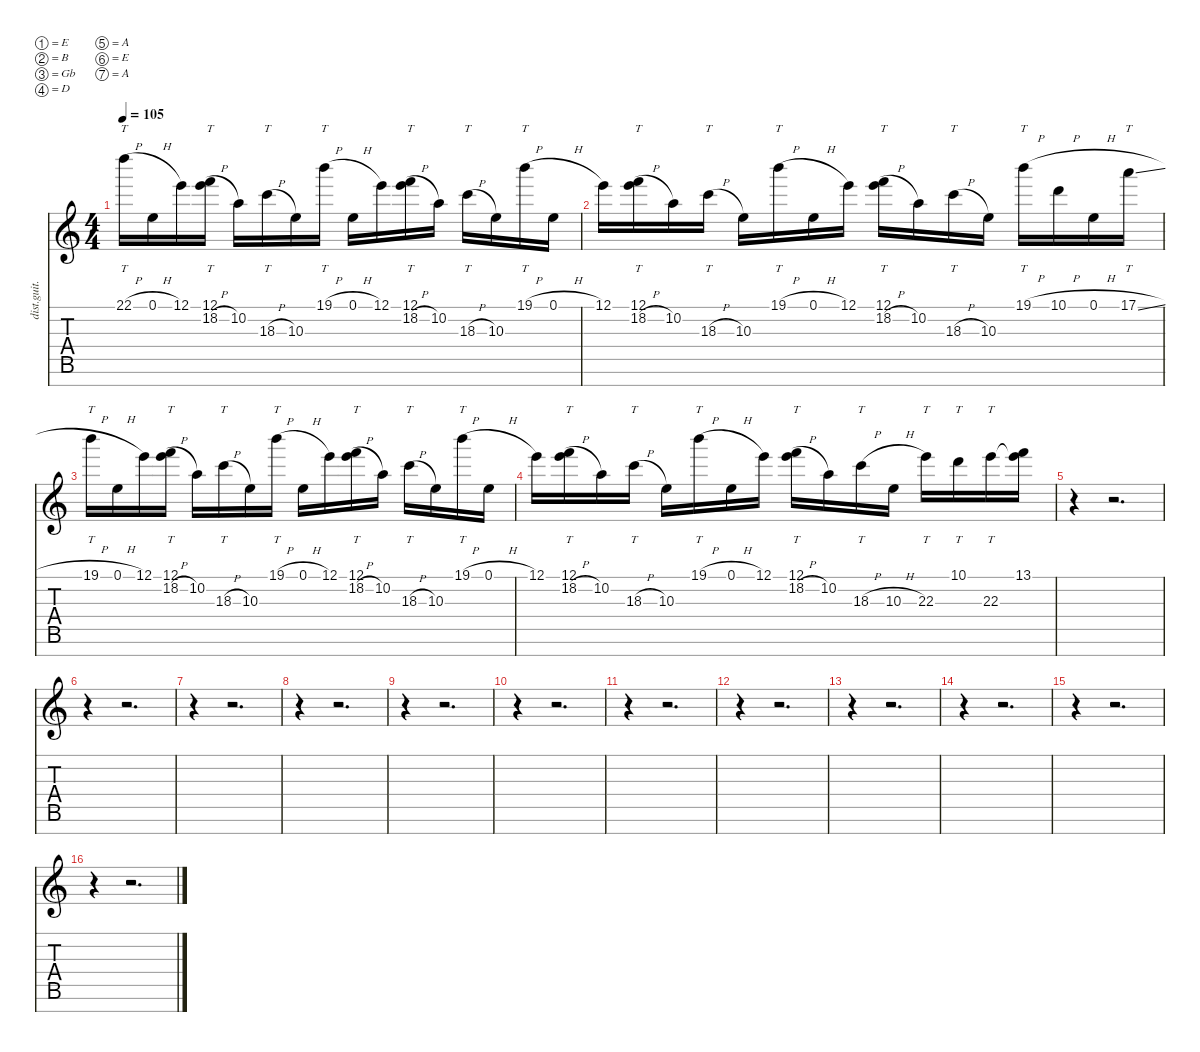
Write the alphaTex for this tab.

\defaultSystemsLayout 4
\hideDynamics
\bracketExtendMode nobrackets
\track ("Lead Guitar" "dist.guit.") {instrument distortionguitar}
\staff {score tabs}
\tuning (E4 B3 Gb3 D3 A2 E2 A1)
\ts (4 4)
\tempo 105
\clef g2
\ks c
22.1{h}.16{tt dy mf beam Down} 0.1{h}.16{beam Down} 12.1.16{beam Down} (12.1 18.2{h}).16{tt beam Down} 10.2.16{beam Down} 18.3{h}.16{tt beam Down} 10.3.16{beam Down} 19.1{h}.16{tt beam Down} 0.1{h}.16{beam Down} 12.1.16{beam Down} (12.1 18.2{h}).16{tt beam Down} 10.2.16{beam Down} 18.3{h}.16{tt beam Down} 10.3.16{beam Down} 19.1{h}.16{tt beam Down} 0.1{h}.16{beam Down} |
12.1.16{beam Down} (12.1 18.2{h}).16{tt beam Down} 10.2.16{beam Down} 18.3{h}.16{tt beam Down} 10.3.16{beam Down} 19.1{h}.16{tt beam Down} 0.1{h}.16{beam Down} 12.1.16{beam Down} (12.1 18.2{h}).16{tt beam Down} 10.2.16{beam Down} 18.3{h}.16{tt beam Down} 10.3.16{beam Down} 19.1{h}.16{tt beam Down} 10.1{h}.16{beam Down} 0.1{h}.16{beam Down} 17.1{sl}.16{tt beam Down} |
19.1{h}.16{tt beam Down} 0.1{h}.16{beam Down} 12.1.16{beam Down} (12.1 18.2{h}).16{tt beam Down} 10.2.16{beam Down} 18.3{h}.16{tt beam Down} 10.3.16{beam Down} 19.1{h}.16{tt beam Down} 0.1{h}.16{beam Down} 12.1.16{beam Down} (12.1 18.2{h}).16{tt beam Down} 10.2.16{beam Down} 18.3{h}.16{tt beam Down} 10.3.16{beam Down} 19.1{h}.16{tt beam Down} 0.1{h}.16{beam Down} |
12.1.16{beam Down} (12.1 18.2{h}).16{tt beam Down} 10.2.16{beam Down} 18.3{h}.16{tt beam Down} 10.3.16{beam Down} 19.1{h}.16{tt beam Down} 0.1{h}.16{beam Down} 12.1.16{beam Down} (12.1 18.2{h}).16{tt beam Down} 10.2.16{beam Down} 18.3{h}.16{tt beam Down} 10.3{h}.16{beam Down} 22.3.16{tt beam Down} 10.1.16{tt beam Down} 22.3.16{tt beam Down} (13.1 22.3{t}).16{beam Down} |
r.4{beam Down} r.2{d beam Down} |
r.4{beam Down} r.2{d beam Down} |
r.4{beam Down} r.2{d beam Down} |
r.4{beam Down} r.2{d beam Down} |
r.4{beam Down} r.2{d beam Down} |
r.4{beam Down} r.2{d beam Down} |
r.4{beam Down} r.2{d beam Down} |
r.4{beam Down} r.2{d beam Down} |
r.4{beam Down} r.2{d beam Down} |
r.4{beam Down} r.2{d beam Down} |
r.4{beam Down} r.2{d beam Down} |
r.4{beam Down} r.2{d beam Down}
